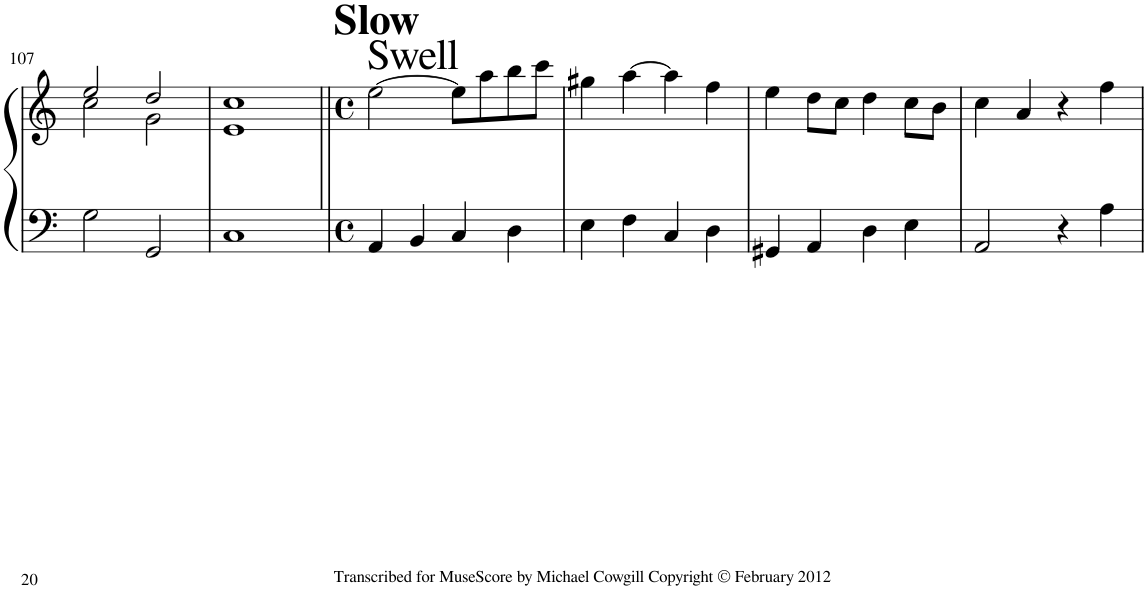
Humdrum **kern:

**kern	**kern
*part1	*part1
*staff2	*staff1
*I"Organ	*
!!LO:PB:g=z
*clefF4	*clefG2
*k[]	*k[]
*M4/4	*M4/4
*met(c|)	*met(c|)
=107	=107
*	*^
2G\	2ee/	2cc\
2GG/	2dd/	2g\
=108	=108	=108
1C	1cc	1e
*	*v	*v
=109||	=109||
*M4/4	*M4/4
*met(c)	*met(c)
*	*^
!	!LO:TX:a:B:t=Slow	!
!	!LO:TX:a:t=Swell	!
*	*v	*v
4AA/	[2ee\
4BB/	.
4C/	8ee\L]
.	8aa\
4D\	8bb\
.	8ccc\J
=110	=110
4E\	4gg#X\
4F\	[4aa\
4C/	4aa\]
4D\	4ff\
=111	=111
4GG#X/	4ee\
4AA/	8dd\L
.	8cc\J
4D\	4dd\
4E\	8cc\L
.	8b\J
=112	=112
2AA/	4cc\
.	4a/
4r	4r
4A\	4ff\
=	=
*-	*-
